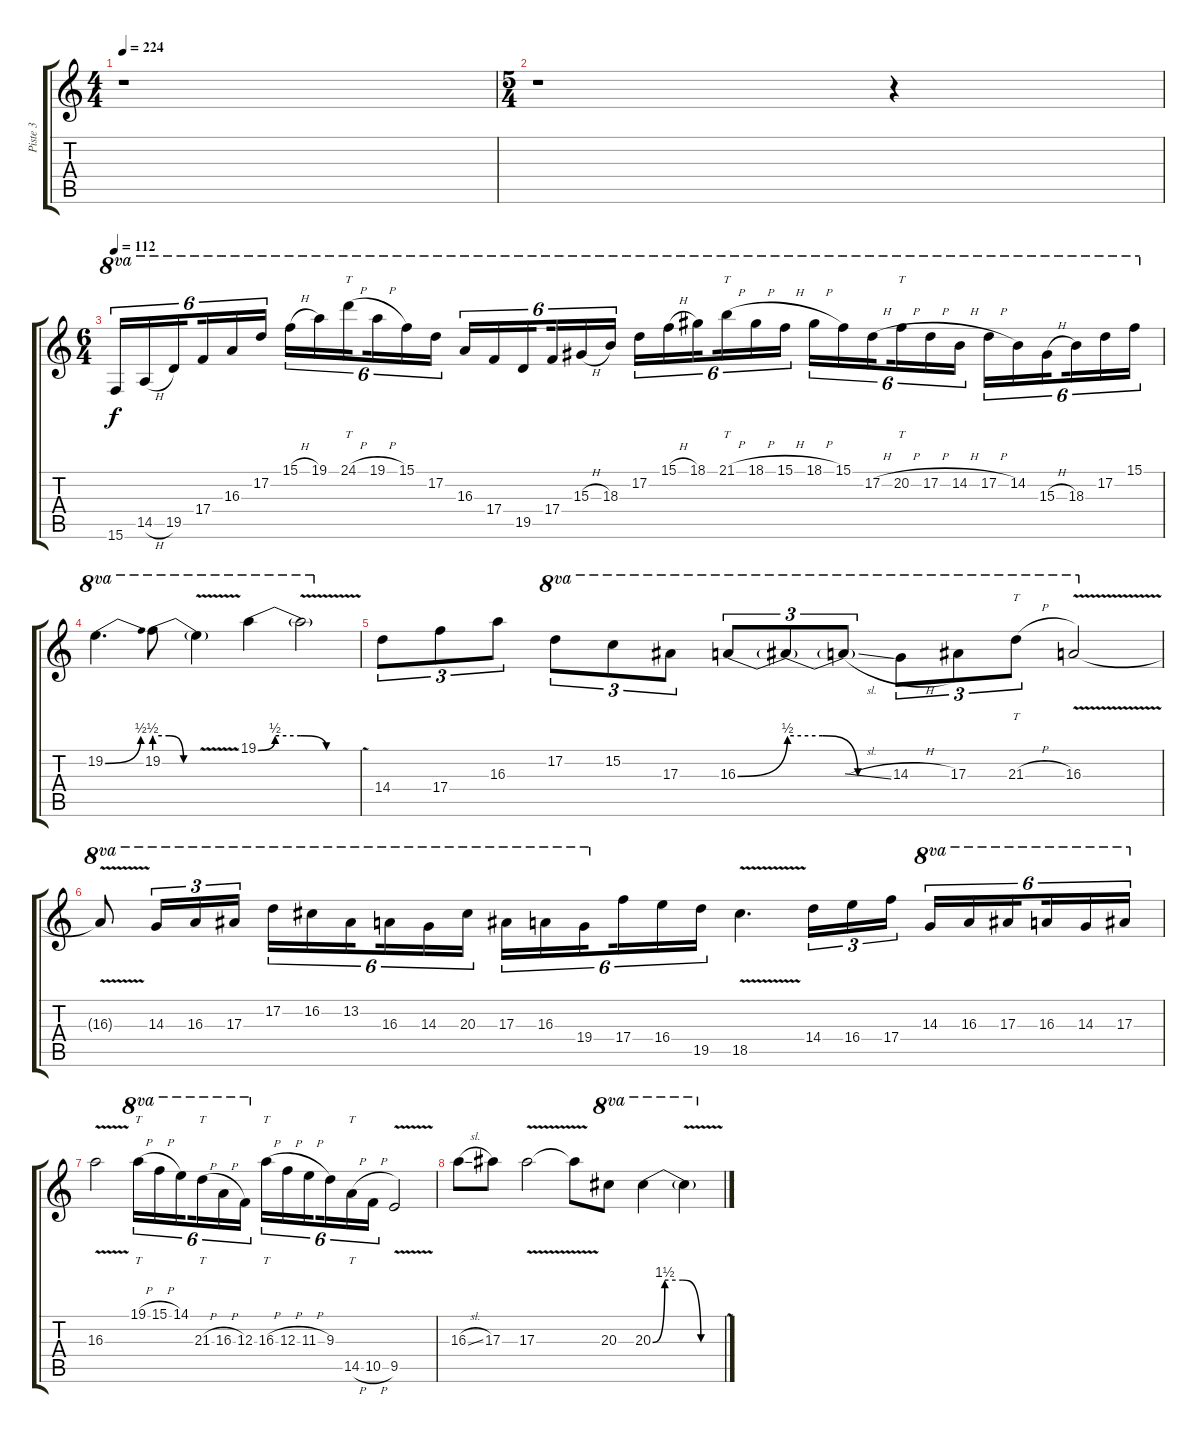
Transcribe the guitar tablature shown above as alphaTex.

\track ("Piste 3" "Piste 3") {instrument overdrivenguitar}
\staff {score tabs}
\tuning (D4 A3 F3 C3 G2 D2) {hide}
\ts (4 4)
\tempo 224
\clef g2
\ks c
r.1{dy f} |
\ts (5 4)
r.1 r.4 |
\ts (6 4)
\tempo 112
15.6.16{tu (6 4) ot 8va} 14.5{h}.16{tu (6 4) ot 8va} 19.5.16{tu (6 4) ot 8va beam splitsecondary} 17.4.16{tu (6 4) ot 8va} 16.3.16{tu (6 4) ot 8va} 17.2.16{tu (6 4) ot 8va beam splitsecondary} 15.1{h}.16{tu (6 4) ot 8va} 19.1.16{tu (6 4) ot 8va} 24.1{h}.16{tt tu (6 4) ot 8va beam splitsecondary} 19.1{h}.16{tu (6 4) ot 8va} 15.1.16{tu (6 4) ot 8va} 17.2.16{tu (6 4) ot 8va beam splitsecondary} 16.3.16{tu (6 4) ot 8va} 17.4.16{tu (6 4) ot 8va} 19.5.16{tu (6 4) ot 8va beam splitsecondary} 17.4.16{tu (6 4) ot 8va} 15.3{h}.16{tu (6 4) ot 8va} 18.3.16{tu (6 4) ot 8va} 17.2.16{tu (6 4) ot 8va} 15.1{h}.16{tu (6 4) ot 8va} 18.1.16{tu (6 4) ot 8va beam splitsecondary} 21.1{h}.16{tt tu (6 4) ot 8va} 18.1{h}.16{tu (6 4) ot 8va} 15.1{h}.16{tu (6 4) ot 8va beam splitsecondary} 18.1{h}.16{tu (6 4) ot 8va} 15.1.16{tu (6 4) ot 8va} 17.2{h}.16{tu (6 4) ot 8va beam splitsecondary} 20.2{h}.16{tt tu (6 4) ot 8va} 17.2{h}.16{tu (6 4) ot 8va} 14.2{h}.16{tu (6 4) ot 8va beam splitsecondary} 17.2{h}.16{tu (6 4) ot 8va} 14.2.16{tu (6 4) ot 8va} 15.3{h}.16{tu (6 4) ot 8va beam splitsecondary} 18.3.16{tu (6 4) ot 8va} 17.2.16{tu (6 4) ot 8va} 15.1.16{tu (6 4) ot 8va} |
19.2{be (bend 0 0 60 2)}.4{d ot 8va} 19.2{be (custom 0 2 20 2 40 0 60 0)}.8{ot 8va} 19.2{v t}.4{ot 8va} 19.1{be (custom 0 0 10 2 25 2 40 0 60 0)}.4{ot 8va} 19.1{v t}.2{ot 8va} |
14.4.8{tu (3 2)} 17.4.8{tu (3 2)} 16.3.8{tu (3 2)} 17.2.8{tu (3 2) ot 8va} 15.2.8{tu (3 2) ot 8va} 17.3.8{tu (3 2) ot 8va} 16.3{be (bend 0 0 60 2)}.8{tu (3 2) ot 8va} 16.3{be (custom 0 2 20 2 40 0 60 0) t}.8{tu (3 2) ot 8va} 16.3{sl t}.8{tu (3 2) ot 8va} 14.3{h}.8{tu (3 2) ot 8va} 17.3.8{tu (3 2) ot 8va} 21.3{h}.8{tt tu (3 2) ot 8va} 16.3{v}.2{ot 8va} |
16.3{v t}.8{ot 8va} 14.3.16{tu (3 2) ot 8va} 16.3.16{tu (3 2) ot 8va} 17.3.16{tu (3 2) ot 8va beam splitsecondary} 17.2.16{tu (6 4) ot 8va} 16.2.16{tu (6 4) ot 8va} 13.2.16{tu (6 4) ot 8va beam splitsecondary} 16.3.16{tu (6 4) ot 8va} 14.3.16{tu (6 4) ot 8va} 20.3.16{tu (6 4) ot 8va beam splitsecondary} 17.3.16{tu (6 4) ot 8va} 16.3.16{tu (6 4) ot 8va} 19.4.16{tu (6 4) ot 8va beam splitsecondary} 17.4.16{tu (6 4)} 16.4.16{tu (6 4)} 19.5.16{tu (6 4)} 18.5{v}.4{d} 14.4.16{tu (3 2)} 16.4.16{tu (3 2)} 17.4.16{tu (3 2) beam splitsecondary} 14.3.16{tu (6 4) ot 8va} 16.3.16{tu (6 4) ot 8va} 17.3.16{tu (6 4) ot 8va beam splitsecondary} 16.3.16{tu (6 4) ot 8va} 14.3.16{tu (6 4) ot 8va} 17.3.16{tu (6 4) ot 8va} |
16.3{v}.2 19.1{h}.16{tt tu (6 4) ot 8va} 15.1{h}.16{tu (6 4) ot 8va} 14.1.16{tu (6 4) ot 8va beam splitsecondary} 21.3{h}.16{tt tu (6 4) ot 8va} 16.3{h}.16{tu (6 4) ot 8va} 12.3.16{tu (6 4) ot 8va} 16.3{h}.16{tt tu (6 4)} 12.3{h}.16{tu (6 4)} 11.3{h}.16{tu (6 4) beam splitsecondary} 9.3.16{tu (6 4)} 14.5{h}.16{tt tu (6 4)} 10.5{h}.16{tu (6 4)} 9.5{v}.2 |
16.3{sl}.8 17.3.8 17.3{v}.2 17.3{t}.8 20.3.8{ot 8va} 20.3{be (custom 0 0 10 6 25 6 40 0 60 0)}.4{ot 8va} 20.3{v t}.4{ot 8va}
